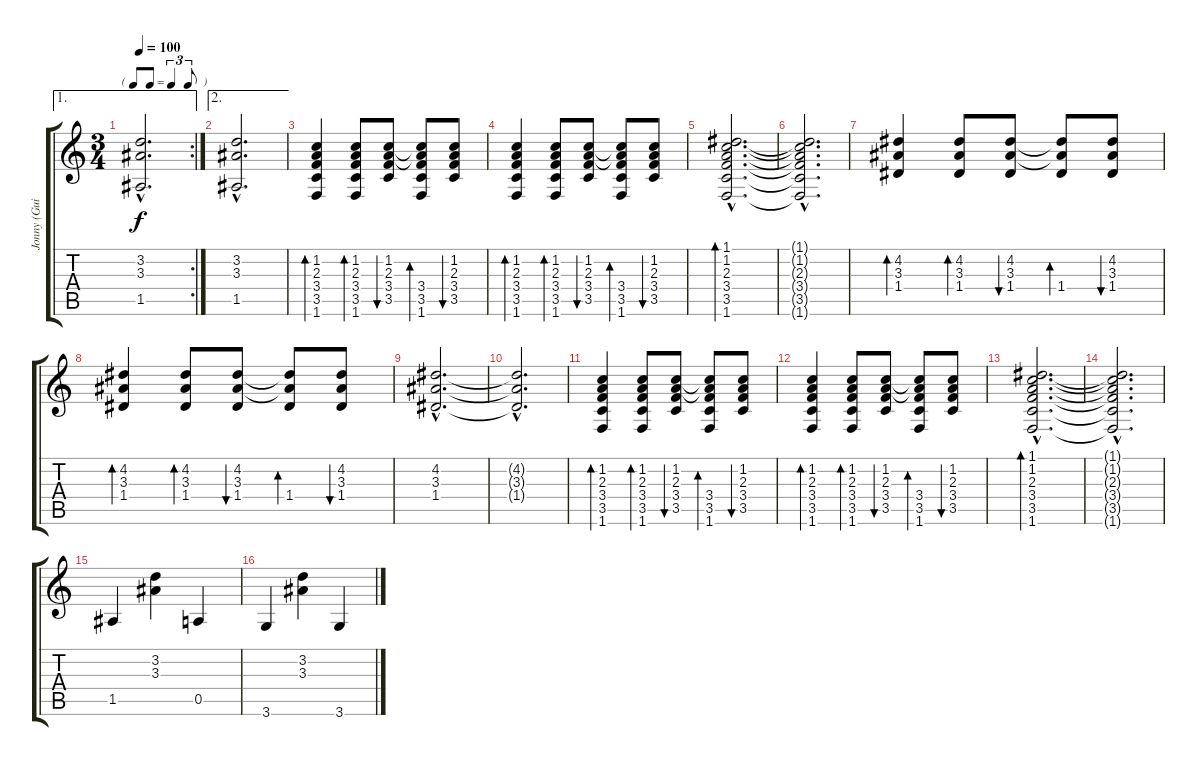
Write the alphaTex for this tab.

\track ("Jonny (Guitar) E,A,D,G,B,D" "Jonny (Gui") {instrument acousticguitarsteel}
\staff {score tabs}
\tuning (D4 B3 G3 D3 A2 E2) {hide}
\ae 1
\rc 2
\ts (3 4)
\tf triplet8th
\tempo 100
\clef g2
\ks c
(3.2{hac} 3.3{hac} 1.5{hac}).2{d dy f} |
\ae 2
(3.2{hac} 3.3{hac} 1.5{hac}).2{d} |
(1.2 2.3 3.4 3.5 1.6).4{bd 60} (1.2 2.3 3.4 3.5 1.6).8{bd 60} (1.2 2.3 3.4 3.5).8{bu 60} (1.2{t} 2.3{t} 3.4 3.5 1.6).8{bd 60} (1.2 2.3 3.4 3.5).8{bu 60} |
(1.2 2.3 3.4 3.5 1.6).4{bd 60} (1.2 2.3 3.4 3.5 1.6).8{bd 60} (1.2 2.3 3.4 3.5).8{bu 60} (1.2{t} 2.3{t} 3.4 3.5 1.6).8{bd 60} (1.2 2.3 3.4 3.5).8{bu 60} |
(1.1{hac} 1.2{hac} 2.3{hac} 3.4{hac} 3.5{hac} 1.6{hac}).2{d bd 60} |
(1.1{hac t} 1.2{hac t} 2.3{hac t} 3.4{hac t} 3.5{hac t} 1.6{hac t}).2{d} |
(4.2 3.3 1.4).4{bd 60} (4.2 3.3 1.4).8{bd 60} (4.2 3.3 1.4).8{bu 60} (4.2{t} 3.3{t} 1.4).8{bd 60} (4.2 3.3 1.4).8{bu 60} |
(4.2 3.3 1.4).4{bd 60} (4.2 3.3 1.4).8{bd 60} (4.2 3.3 1.4).8{bu 60} (4.2{t} 3.3{t} 1.4).8{bd 60} (4.2 3.3 1.4).8{bu 60} |
(4.2{hac} 3.3{hac} 1.4{hac}).2{d} |
(4.2{hac t} 3.3{hac t} 1.4{hac t}).2{d} |
(1.2 2.3 3.4 3.5 1.6).4{bd 60} (1.2 2.3 3.4 3.5 1.6).8{bd 60} (1.2 2.3 3.4 3.5).8{bu 60} (1.2{t} 2.3{t} 3.4 3.5 1.6).8{bd 60} (1.2 2.3 3.4 3.5).8{bu 60} |
(1.2 2.3 3.4 3.5 1.6).4{bd 60} (1.2 2.3 3.4 3.5 1.6).8{bd 60} (1.2 2.3 3.4 3.5).8{bu 60} (1.2{t} 2.3{t} 3.4 3.5 1.6).8{bd 60} (1.2 2.3 3.4 3.5).8{bu 60} |
(1.1{hac} 1.2{hac} 2.3{hac} 3.4{hac} 3.5{hac} 1.6{hac}).2{d bd 60} |
(1.1{hac t} 1.2{hac t} 2.3{hac t} 3.4{hac t} 3.5{hac t} 1.6{hac t}).2{d} |
1.5.4 (3.2 3.3).4 0.5.4 |
3.6.4 (3.2 3.3).4 3.6.4
